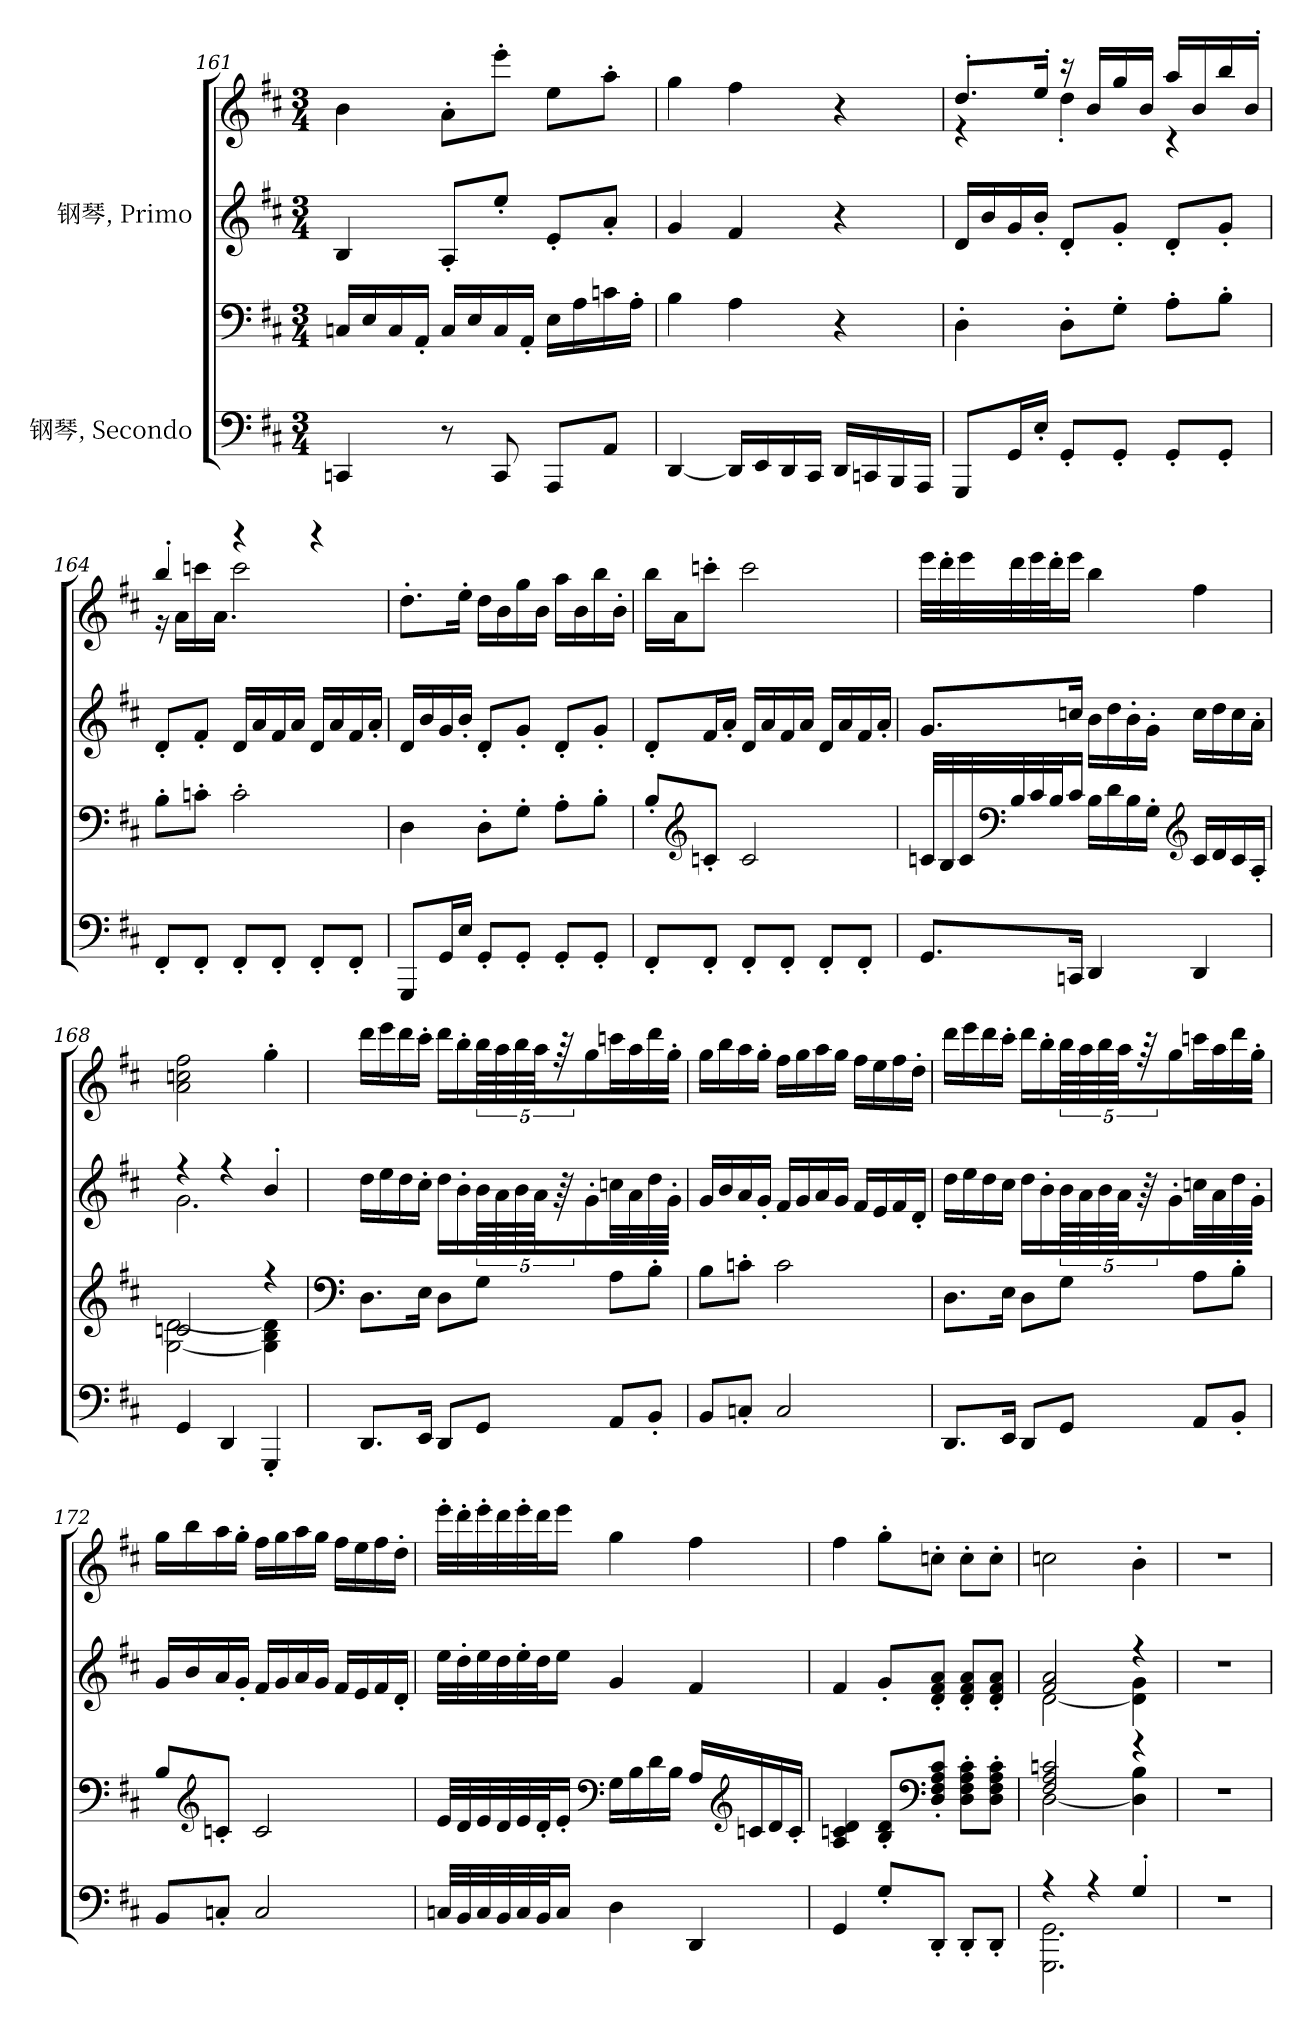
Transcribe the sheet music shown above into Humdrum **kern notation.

**kern	**kern	**kern	**kern
*part2	*part2	*part1	*part1
*staff4	*staff3	*staff2	*staff1
*I"钢琴, Secondo	*	*I"钢琴, Primo	*
*clefF4	*clefF4	*clefG2	*clefG2
*k[f#c#]	*k[f#c#]	*k[f#c#]	*k[f#c#]
*M3/4	*M3/4	*M3/4	*M3/4
=161	=161	=161	=161
4CCn/	16Cn/LL	4B/	4b\
.	16E/	.	.
.	16C/	.	.
.	16AA'/JJ	.	.
8r	16C/LL	8A'/L	8a'\L
.	16E/	.	.
8CC/	16C/	8ee'/J	8eee'\J
.	16AA'/JJ	.	.
8AAA/L	16E\LL	8e'/L	8ee\L
.	16A\	.	.
8AA/J	16cn\	8a'/J	8aa'\J
.	16A'\JJ	.	.
=162	=162	=162	=162
[4DD/	4B\	4g/	4gg\
16DD/LL]	4A\	4f#/	4ff#\
16EE/	.	.	.
16DD/	.	.	.
16CC#/JJ	.	.	.
16DD/LL	4r	4r	4r
16CCn/	.	.	.
16BBB/	.	.	.
16AAA/JJ	.	.	.
!!LO:LB:g=z
=163	=163	=163	=163
*	*	*	*^
8GGG/L	4D'\	16d/LL	8.dd'/L	4r
.	.	16b/	.	.
16GG/L	.	16g/	.	.
16E'/JJ	.	16b'/JJ	16ee'/Jk	.
8GG'/L	8D'\L	8d'/L	16r	4dd'\
.	.	.	16b/LL	.
8GG'/J	8G'\J	8g'/J	16gg/	.
.	.	.	16b/JJ	.
8GG'/L	8A'\L	8d'/L	16aa/LL	4r
.	.	.	16b/	.
8GG'/J	8B'\J	8g'/J	16bb/	.
.	.	.	16b'/JJ	.
=164	=164	=164	=164	=164
8FF#'/L	8B'\L	8d'/L	4bb'/	16r
.	.	.	.	16a\LL
8FF#'/J	8cn'\J	8f#'/J	.	16cccn\
.	.	.	.	16a\JJ
8FF#'/L	2c'\	16d/LL	4r	2ccc'\
.	.	16a/	.	.
8FF#'/J	.	16f#/	.	.
.	.	16a/JJ	.	.
8FF#'/L	.	16d/LL	4r	.
.	.	16a/	.	.
8FF#'/J	.	16f#/	.	.
.	.	16a'/JJ	.	.
*	*	*	*v	*v
=165	=165	=165	=165
8GGG/L	4D\	16d/LL	8.dd'\L
.	.	16b/	.
16GG/L	.	16g/	.
16E/JJ	.	16b'/JJ	16ee'\Jk
8GG'/L	8D'\L	8d'/L	16dd\LL
.	.	.	16b\
8GG'/J	8G'\J	8g'/J	16gg\
.	.	.	16b\JJ
8GG'/L	8A'\L	8d'/L	16aa\LL
.	.	.	16b\
8GG'/J	8B'\J	8g'/J	16bb\
.	.	.	16b'\JJ
!!LO:PB:g=z
=166	=166	=166	=166
8FF#'/L	8B'/L	8d'/L	16bb\LL
.	.	.	16a\J
*	*clefG2	*	*
8FF#'/J	8cn'/J	16f#/L	8cccn'\J
.	.	16a'/JJ	.
8FF#'/L	2c/	16d/LL	2ccc\
.	.	16a/	.
8FF#'/J	.	16f#/	.
.	.	16a/JJ	.
8FF#'/L	.	16d/LL	.
.	.	16a/	.
8FF#'/J	.	16f#/	.
.	.	16a'/JJ	.
=167	=167	=167	=167
8.GG/L	32cn/LLL	8.g/L	32eee\LLL
.	32B/	.	32ddd'\
.	32c/	.	32eee\
*	*clefF4	*	*
.	32B/	.	32ddd\
.	32c/	.	32eee\
.	32B/J	.	32ddd'\J
16CCn/Jk	16c/JJ	16ccn/Jk	16eee\JJ
4DD/	16B\LL	16b\LL	4bb\
.	16d\	16dd\	.
.	16B\	16b'\	.
.	16G'\JJ	16g'\JJ	.
*	*clefG2	*	*
4DD/	16c/LL	16cc\LL	4ff#\
.	16d/	16dd\	.
.	16c/	16cc\	.
.	16A'/JJ	16a'\JJ	.
=168	=168	=168	=168
*	*^	*^	*
4GG/	2cn/	[2G\ [2d\	4r	2.g\	2a\ 2ccn\ 2ff#\
4DD/	.	.	4r	.	.
4GGG'/	4r	4G\] 4B\ 4d\]	4b'/	.	4gg'\
*	*v	*v	*	*	*
*	*	*v	*v	*
!!LO:LB:g=z
=169	=169	=169	=169
*	*clefF4	*	*
8.DD/L	8.D\L	16dd\LL	16ddd\LL
.	.	16ee\	16eee\
.	.	16dd\	16ddd\
16EE/Jk	16E\Jk	16cc#'\JJ	16ccc#'\JJ
8DD/L	8D\L	16dd\LL	16ddd\LL
.	.	16b'\	16bb'\
8GG/J	8G\J	80b\LL	80bb\LL
.	.	80a\	80aa\
.	.	80b\	80bb\
.	.	80a\JJJJ	80aa\JJJJ
.	.	80r	80r
.	.	16g'/	16gg\
8AA/L	8A\L	16ccn\LL	16cccn\LL
.	.	16a\	16aa\
8BB'/J	8B'\J	16dd\	16ddd\
.	.	16g'\JJ	16gg'\JJ
=170	=170	=170	=170
8BB/L	8B\L	16g/LL	16gg\LL
.	.	16b/	16bb\
8Cn'/J	8cn'\J	16a/	16aa\
.	.	16g'/JJ	16gg'\JJ
2C/	2c\	16f#/LL	16ff#\LL
.	.	16g/	16gg\
.	.	16a/	16aa\
.	.	16g/JJ	16gg\JJ
.	.	16f#/LL	16ff#\LL
.	.	16e/	16ee\
.	.	16f#/	16ff#\
.	.	16d'/JJ	16dd'\JJ
!!LO:LB:g=z
=171	=171	=171	=171
8.DD/L	8.D\L	16dd\LL	16ddd\LL
.	.	16ee\	16eee\
.	.	16dd\	16ddd\
16EE/Jk	16E\Jk	16cc#\JJ	16ccc#'\JJ
8DD/L	8D\L	16dd\LL	16ddd\LL
.	.	16b'\	16bb'\
8GG/J	8G\J	80b\LL	80bb\LL
.	.	80a\	80aa\
.	.	80b\	80bb\
.	.	80a\JJJJ	80aa\JJJJ
.	.	80r	80r
.	.	16g'/	16gg\
8AA/L	8A\L	16ccn\LL	16cccn\LL
.	.	16a\	16aa\
8BB'/J	8B'\J	16dd\	16ddd\
.	.	16g'\JJ	16gg'\JJ
=172	=172	=172	=172
8BB/L	8B/L	16g/LL	16gg\LL
.	.	16b/	16bb\
*	*clefG2	*	*
8Cn'/J	8cn'/J	16a/	16aa\
.	.	16g'/JJ	16gg'\JJ
2C/	2c/	16f#/LL	16ff#\LL
.	.	16g/	16gg\
.	.	16a/	16aa\
.	.	16g/JJ	16gg\JJ
.	.	16f#/LL	16ff#\LL
.	.	16e/	16ee\
.	.	16f#/	16ff#\
.	.	16d'/JJ	16dd'\JJ
!!LO:PB:g=z
=173	=173	=173	=173
32Cn/LLL	32e/LLL	32ee\LLL	32eee'\LLL
32BB/	32d/	32dd'\	32ddd'\
32C/	32e/	32ee\	32eee'\
32BB/	32d/	32dd\	32ddd\
32C/	32e/	32ee'\	32eee'\
32BB/J	32d'/J	32dd\J	32ddd\J
16C/JJ	16e'/JJ	16ee\JJ	16eee\JJ
*	*clefF4	*	*
4D\	16G\LL	4g/	4gg\
.	16B\	.	.
.	16d\	.	.
.	16B\JJ	.	.
4DD/	16A/LL	4f#/	4ff#\
*	*clefG2	*	*
.	16cn/	.	.
.	16d/	.	.
.	16c'/JJ	.	.
=174	=174	=174	=174
4GG/	4A/ 4cn/ 4d/	4f#/	4ff#\
8G'/L	8B/' 8d/'L	8g'/L	8gg'\L
*	*clefF4	*	*
8DD'/J	8D/' 8F#/' 8A/' 8c/'J	8d/' 8f#/' 8a/'J	8ccn'\J
8DD'/L	8D\' 8F#\' 8A\' 8c\'L	8d/' 8f#/' 8a/'L	8cc'\L
8DD'/J	8D\' 8F#\' 8A\' 8c\'J	8d/' 8f#/' 8a/'J	8cc'\J
=175	=175	=175	=175
*^	*^	*^	*
4r	2.GGG\ 2.GG\	2F#/ 2A/ 2cn/	[2D\	2f#/ 2a/	[2d\	2ccn\
4r	.	.	.	.	.	.
4G'/	.	4r	4D\] 4B\	4r	4d\] 4g\	4b'\
*v	*v	*	*	*v	*v	*
*	*v	*v	*	*
=176	=176	=176	=176
*	*	*	*MM120
2.r	2.r	2.r	2.r
=	=	=	=
*-	*-	*-	*-
